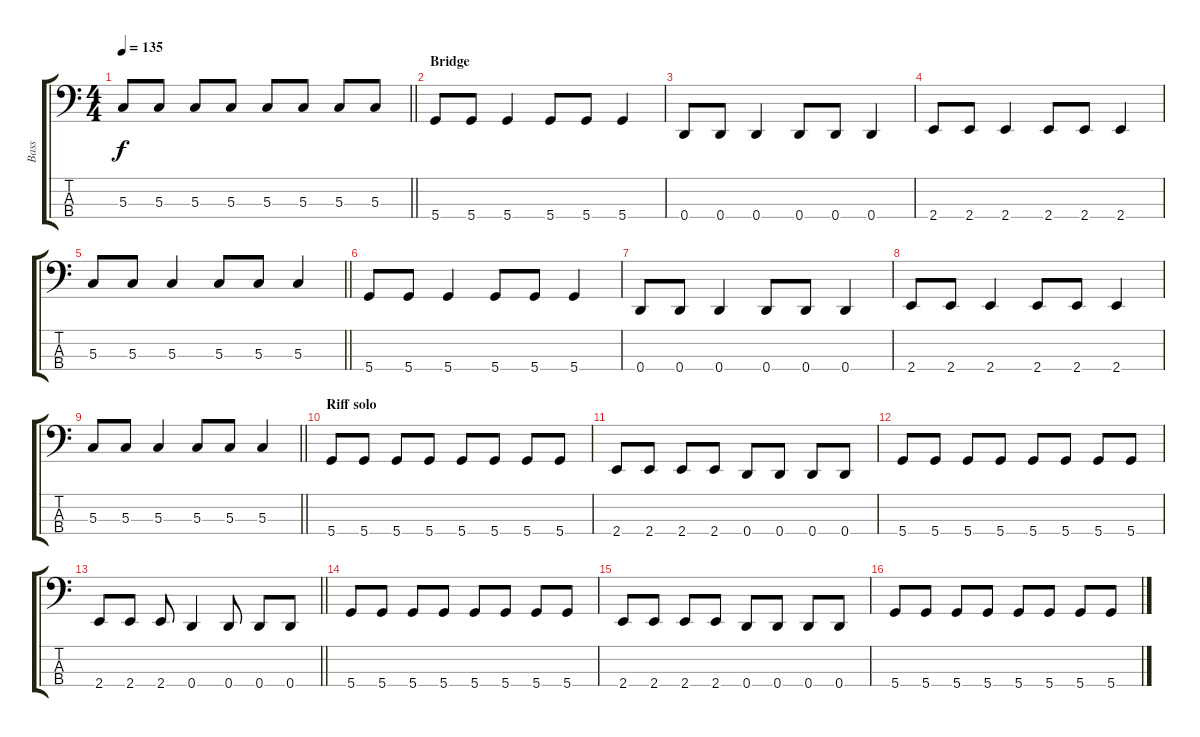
\track ("Bass" "Bass") {instrument electricbasspick}
\staff {score tabs}
\tuning (F2 C2 G1 D1) {hide}
\ts (4 4)
\tempo 135
\clef f4
\barLineRight lightlight
\ks aminor
5.3.8{dy f} 5.3.8 5.3.8 5.3.8 5.3.8 5.3.8 5.3.8 5.3.8 |
\section ("" "Bridge")
5.4.8 5.4.8 5.4.4 5.4.8 5.4.8 5.4.4 |
0.4.8 0.4.8 0.4.4 0.4.8 0.4.8 0.4.4 |
2.4.8 2.4.8 2.4.4 2.4.8 2.4.8 2.4.4 |
\barLineRight lightlight
5.3.8 5.3.8 5.3.4 5.3.8 5.3.8 5.3.4 |
5.4.8 5.4.8 5.4.4 5.4.8 5.4.8 5.4.4 |
0.4.8 0.4.8 0.4.4 0.4.8 0.4.8 0.4.4 |
2.4.8 2.4.8 2.4.4 2.4.8 2.4.8 2.4.4 |
\barLineRight lightlight
5.3.8 5.3.8 5.3.4 5.3.8 5.3.8 5.3.4 |
\section ("" "Riff solo")
5.4.8 5.4.8 5.4.8 5.4.8 5.4.8 5.4.8 5.4.8 5.4.8 |
2.4.8 2.4.8 2.4.8 2.4.8 0.4.8 0.4.8 0.4.8 0.4.8 |
5.4.8 5.4.8 5.4.8 5.4.8 5.4.8 5.4.8 5.4.8 5.4.8 |
\barLineRight lightlight
2.4.8 2.4.8 2.4.8 0.4.4 0.4.8 0.4.8 0.4.8 |
5.4.8 5.4.8 5.4.8 5.4.8 5.4.8 5.4.8 5.4.8 5.4.8 |
2.4.8 2.4.8 2.4.8 2.4.8 0.4.8 0.4.8 0.4.8 0.4.8 |
5.4.8 5.4.8 5.4.8 5.4.8 5.4.8 5.4.8 5.4.8 5.4.8
